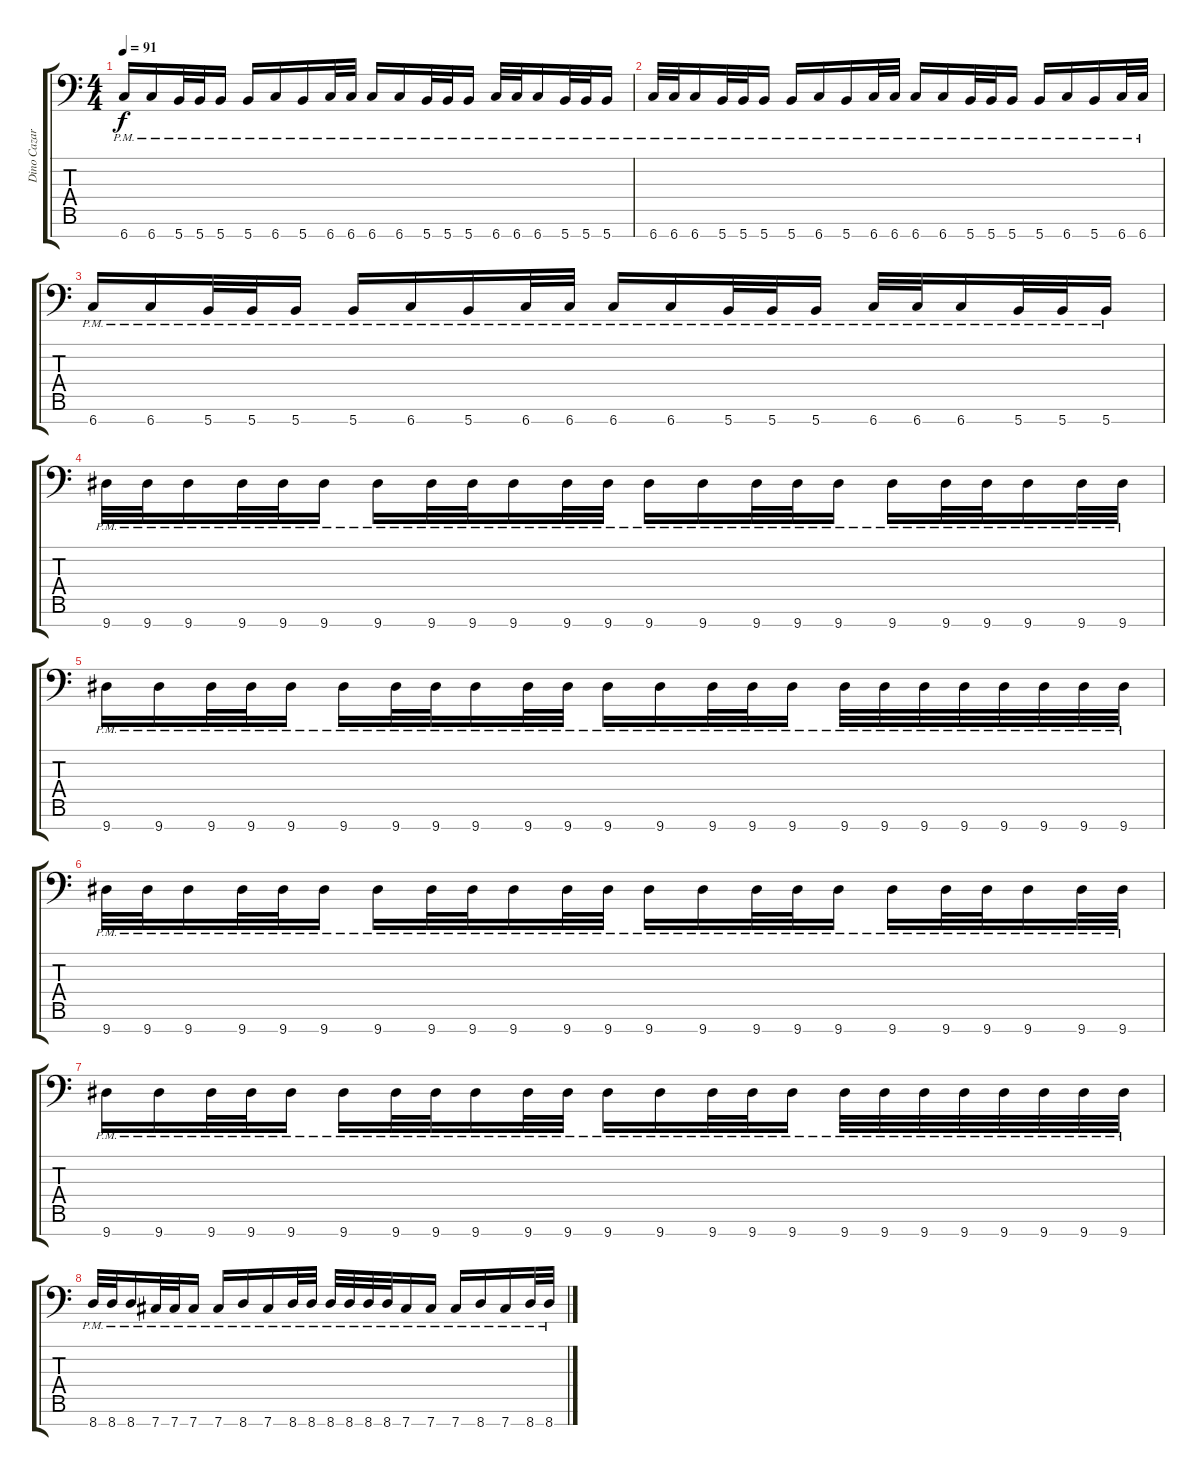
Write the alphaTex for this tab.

\track ("Dino Cazares" "Dino Cazar") {instrument distortionguitar}
\staff {score tabs}
\tuning (B3 G3 D3 A2 E2 B1 Gb1) {hide}
\ts (4 4)
\tempo 91
\clef f4
\ks c
6.7{pm}.16{dy f} 6.7{pm}.16 5.7{pm}.32 5.7{pm}.32 5.7{pm}.16 5.7{pm}.16 6.7{pm}.16 5.7{pm}.16 6.7{pm}.32 6.7{pm}.32 6.7{pm}.16 6.7{pm}.16 5.7{pm}.32 5.7{pm}.32 5.7{pm}.16 6.7{pm}.32 6.7{pm}.32 6.7{pm}.16 5.7{pm}.32 5.7{pm}.32 5.7{pm}.16 |
6.7{pm}.32 6.7{pm}.32 6.7{pm}.16 5.7{pm}.32 5.7{pm}.32 5.7{pm}.16 5.7{pm}.16 6.7{pm}.16 5.7{pm}.16 6.7{pm}.32 6.7{pm}.32 6.7{pm}.16 6.7{pm}.16 5.7{pm}.32 5.7{pm}.32 5.7{pm}.16 5.7{pm}.16 6.7{pm}.16 5.7{pm}.16 6.7{pm}.32 6.7{pm}.32 |
6.7{pm}.16 6.7{pm}.16 5.7{pm}.32 5.7{pm}.32 5.7{pm}.16 5.7{pm}.16 6.7{pm}.16 5.7{pm}.16 6.7{pm}.32 6.7{pm}.32 6.7{pm}.16 6.7{pm}.16 5.7{pm}.32 5.7{pm}.32 5.7{pm}.16 6.7{pm}.32 6.7{pm}.32 6.7{pm}.16 5.7{pm}.32 5.7{pm}.32 5.7{pm}.16 |
9.7{pm}.32 9.7{pm}.32 9.7{pm}.16 9.7{pm}.32 9.7{pm}.32 9.7{pm}.16 9.7{pm}.16 9.7{pm}.32 9.7{pm}.32 9.7{pm}.16 9.7{pm}.32 9.7{pm}.32 9.7{pm}.16 9.7{pm}.16 9.7{pm}.32 9.7{pm}.32 9.7{pm}.16 9.7{pm}.16 9.7{pm}.32 9.7{pm}.32 9.7{pm}.16 9.7{pm}.32 9.7{pm}.32 |
9.7{pm}.16 9.7{pm}.16 9.7{pm}.32 9.7{pm}.32 9.7{pm}.16 9.7{pm}.16 9.7{pm}.32 9.7{pm}.32 9.7{pm}.16 9.7{pm}.32 9.7{pm}.32 9.7{pm}.16 9.7{pm}.16 9.7{pm}.32 9.7{pm}.32 9.7{pm}.16 9.7{pm}.32 9.7{pm}.32 9.7{pm}.32 9.7{pm}.32 9.7{pm}.32 9.7{pm}.32 9.7{pm}.32 9.7{pm}.32 |
9.7{pm}.32 9.7{pm}.32 9.7{pm}.16 9.7{pm}.32 9.7{pm}.32 9.7{pm}.16 9.7{pm}.16 9.7{pm}.32 9.7{pm}.32 9.7{pm}.16 9.7{pm}.32 9.7{pm}.32 9.7{pm}.16 9.7{pm}.16 9.7{pm}.32 9.7{pm}.32 9.7{pm}.16 9.7{pm}.16 9.7{pm}.32 9.7{pm}.32 9.7{pm}.16 9.7{pm}.32 9.7{pm}.32 |
9.7{pm}.16 9.7{pm}.16 9.7{pm}.32 9.7{pm}.32 9.7{pm}.16 9.7{pm}.16 9.7{pm}.32 9.7{pm}.32 9.7{pm}.16 9.7{pm}.32 9.7{pm}.32 9.7{pm}.16 9.7{pm}.16 9.7{pm}.32 9.7{pm}.32 9.7{pm}.16 9.7{pm}.32 9.7{pm}.32 9.7{pm}.32 9.7{pm}.32 9.7{pm}.32 9.7{pm}.32 9.7{pm}.32 9.7{pm}.32 |
8.7{pm}.32 8.7{pm}.32 8.7{pm}.16 7.7{pm}.32 7.7{pm}.32 7.7{pm}.16 7.7{pm}.16 8.7{pm}.16 7.7{pm}.16 8.7{pm}.32 8.7{pm}.32 8.7{pm}.32 8.7{pm}.32 8.7{pm}.32 8.7{pm}.32 7.7{pm}.16 7.7{pm}.16 7.7{pm}.16 8.7{pm}.16 7.7{pm}.16 8.7{pm}.32 8.7{pm}.32
